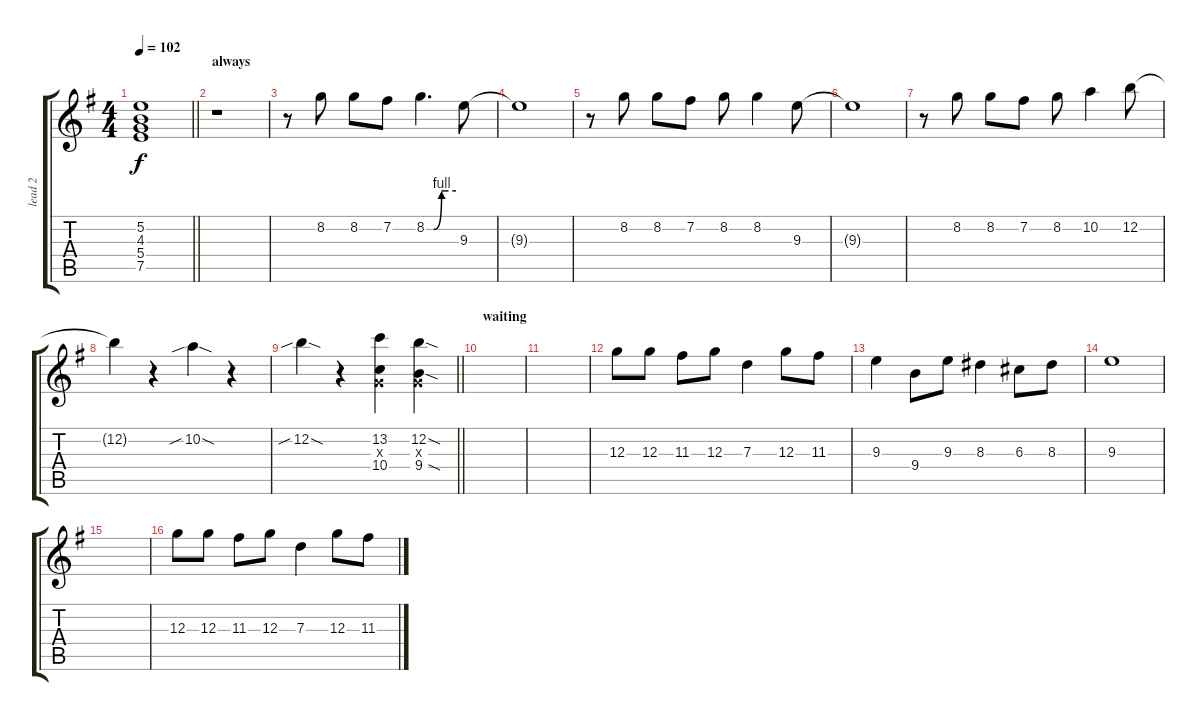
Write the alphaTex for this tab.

\track ("lead 2" "lead 2") {instrument electricguitarjazz}
\staff {score tabs}
\tuning (E4 B3 G3 D3 A2 E2) {hide}
\ts (4 4)
\tempo 102
\clef g2
\barLineRight lightlight
\ks eminor
(5.2{t} 4.3{t} 5.4{t} 7.5{t}).1{dy f} |
\section ("" "always")
r.1 |
r.8{instrument overdrivenguitar} 8.2.8 8.2.8 7.2.8 8.2{be (custom 0 0 15 0 31 4 45 4 60 4)}.4{d} 9.3.8 |
9.3{t}.1 |
r.8 8.2.8 8.2.8 7.2.8 8.2.8 8.2.4 9.3.8 |
9.3{t}.1 |
r.8 8.2.8 8.2.8 7.2.8 8.2.8 10.2.4 12.2.8 |
12.2{t}.4 r.4 10.2{sib sod}.4 r.4 |
\barLineRight lightlight
12.2{sib sod}.4 r.4 (13.2 0.3{x} 10.4).4 (12.2{sod} 0.3{x} 9.4{sod}).4 |
\section ("" "waiting")
|
|
12.3.8{balance 8} 12.3.8 11.3.8 12.3.8 7.3.4 12.3.8 11.3.8 |
9.3.4 9.4.8 9.3.8 8.3.4 6.3.8 8.3.8 |
9.3.1 |
|
12.3.8 12.3.8 11.3.8 12.3.8 7.3.4 12.3.8 11.3.8
